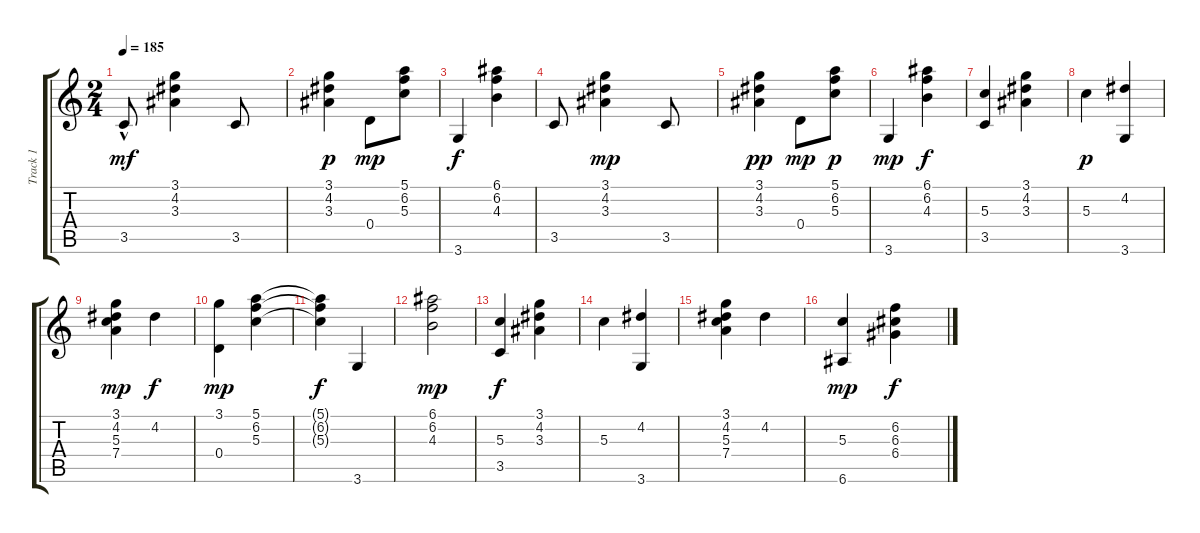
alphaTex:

\track ("Track 1" "Track 1") {instrument acousticguitarnylon}
\staff {score tabs}
\tuning (E4 B3 G3 D3 A2 E2) {hide}
\ts (2 4)
\tempo 185
\clef g2
\ks c
3.5{hac}.8{dy mf instrument acousticguitarnylon} (3.1 4.2 3.3).4 3.5.8 |
(3.1 4.2 3.3).4{dy p} 0.4.8{dy mp} (5.1 6.2 5.3).8 |
3.6.4{dy f} (6.1 6.2 4.3).4 |
3.5.8 (3.1 4.2 3.3).4{dy mp} 3.5.8 |
(3.1 4.2 3.3).4{dy pp} 0.4.8{dy mp} (5.1 6.2 5.3).8{dy p} |
3.6.4{dy mp} (6.1 6.2 4.3).4{dy f} |
(5.3 3.5).4 (3.1 4.2 3.3).4 |
5.3.4{dy p} (4.2 3.6).4 |
(3.1 4.2 5.3 7.4).4{dy mp} 4.2.4{dy f} |
(3.1 0.4).4{dy mp} (5.1 6.2 5.3).4 |
(5.1{t} 6.2{t} 5.3{t}).4{dy f} 3.6.4 |
(6.1 6.2 4.3).2{dy mp} |
(5.3 3.5).4{dy f} (3.1 4.2 3.3).4 |
5.3.4 (4.2 3.6).4 |
(3.1 4.2 5.3 7.4).4 4.2.4 |
(5.3 6.6).4{dy mp} (6.2 6.3 6.4).4{dy f}
